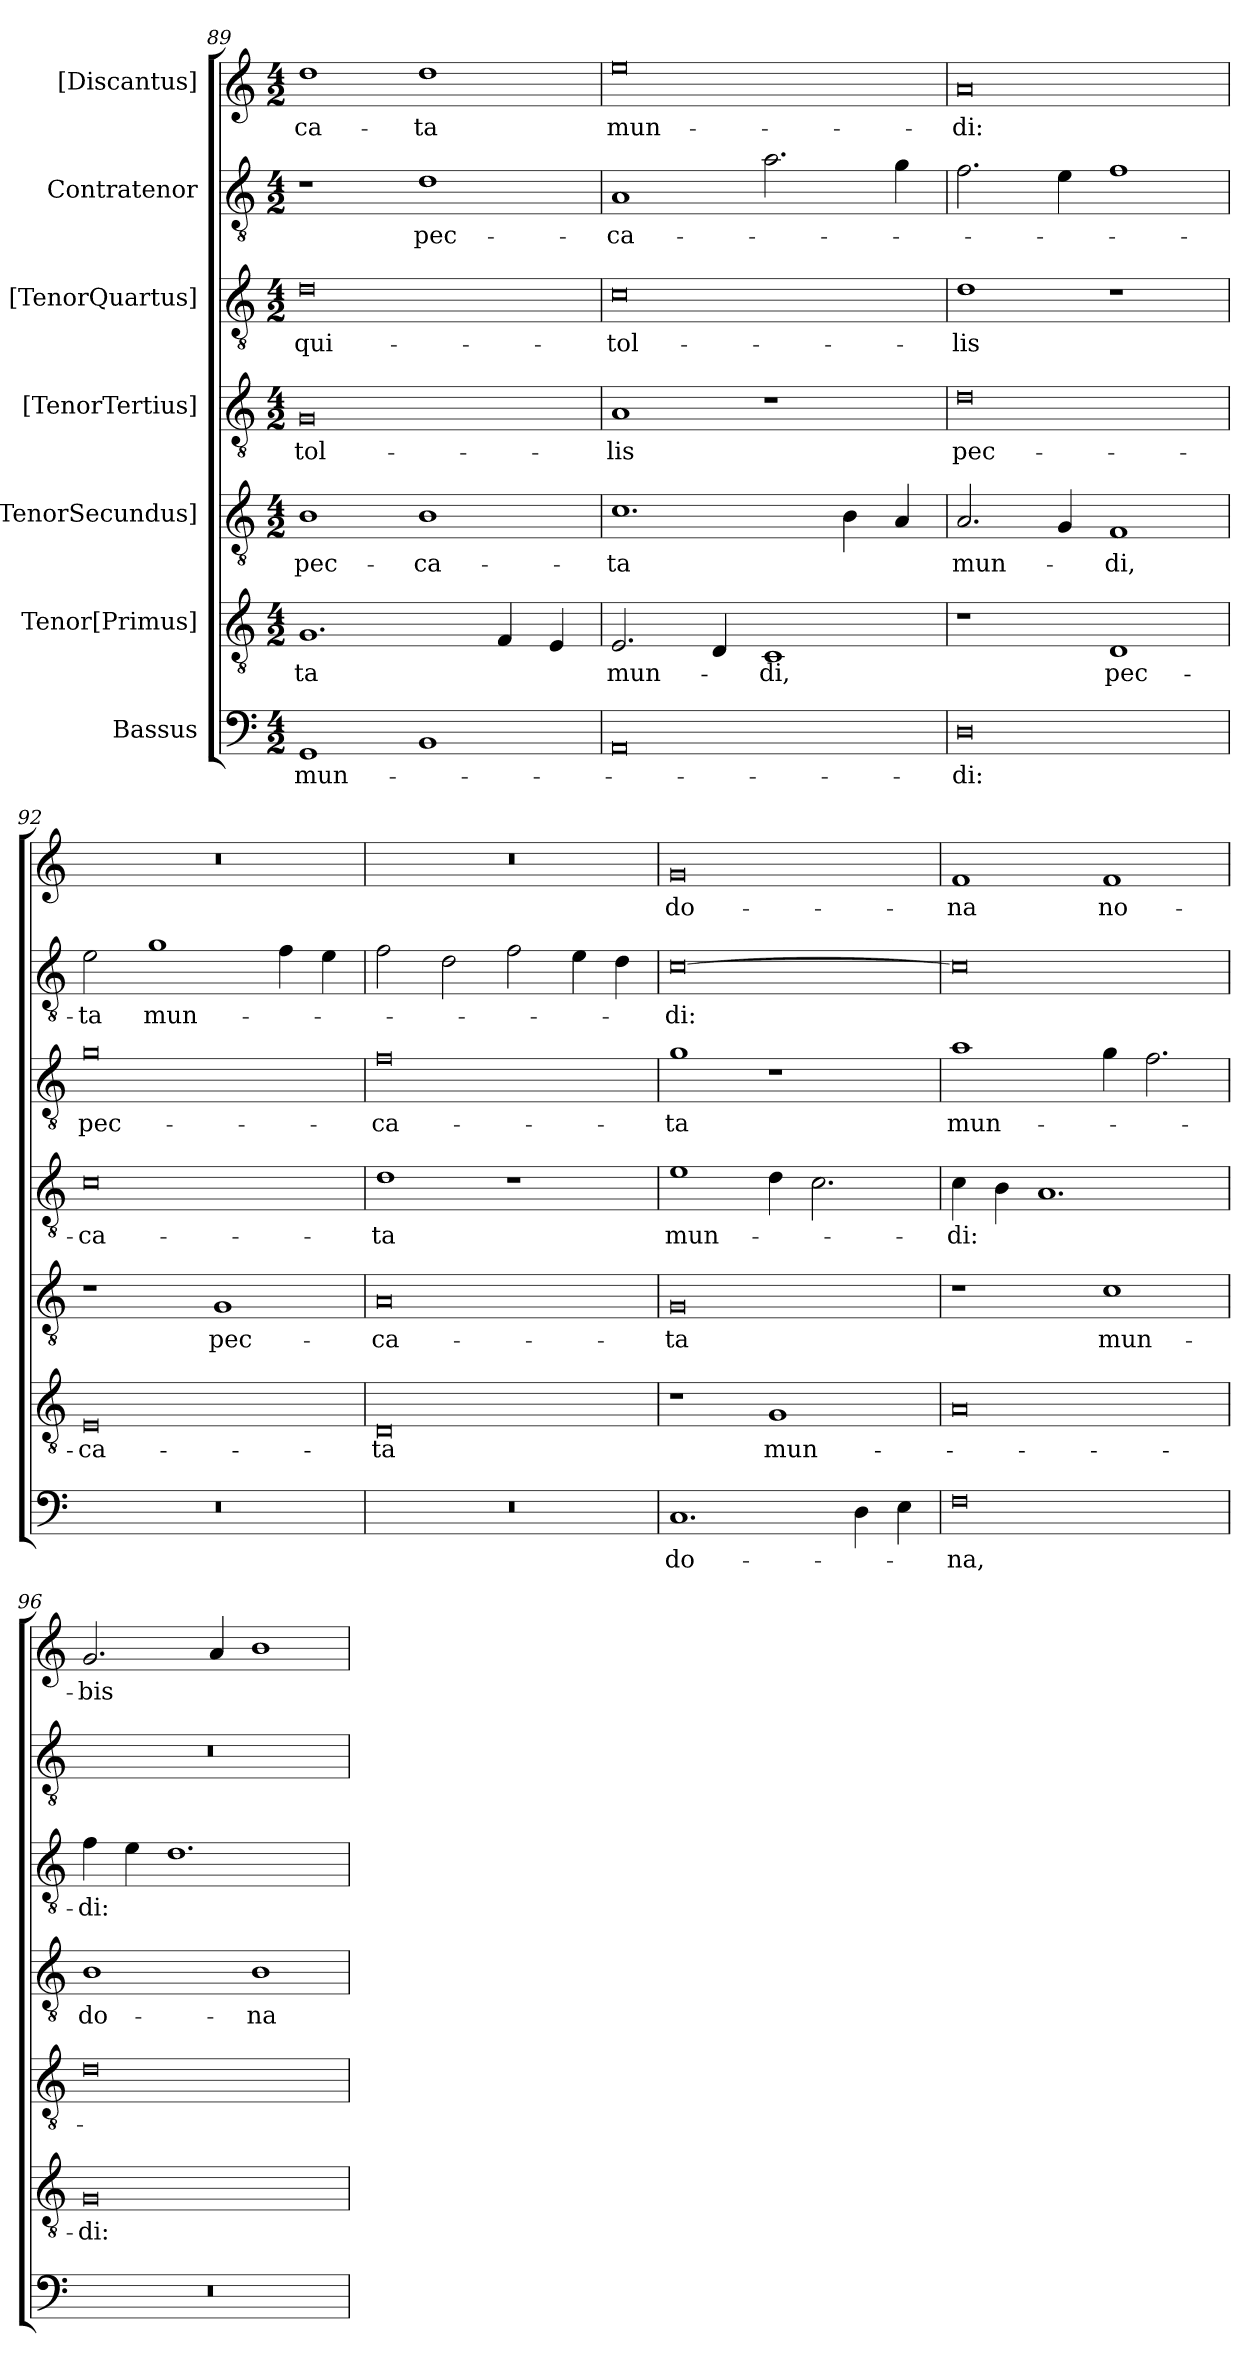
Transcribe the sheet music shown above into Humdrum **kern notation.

**kern	**text	**kern	**text	**kern	**text	**kern	**text	**kern	**text	**kern	**text	**kern	**text
*part7	*part7	*part6	*part6	*part5	*part5	*part4	*part4	*part3	*part3	*part2	*part2	*part1	*part1
*staff7	*staff7	*staff6	*staff6	*staff5	*staff5	*staff4	*staff4	*staff3	*staff3	*staff2	*staff2	*staff1	*staff1
*I"Bassus	*	*I"Tenor[Primus]	*	*I"[TenorSecundus]	*	*I"[TenorTertius]	*	*I"[TenorQuartus]	*	*I"Contratenor	*	*I"[Discantus]	*
*clefF4	*	*clefGv2	*	*clefGv2	*	*clefGv2	*	*clefGv2	*	*clefGv2	*	*clefG2	*
*k[]	*	*k[]	*	*k[]	*	*k[]	*	*k[]	*	*k[]	*	*k[]	*
*M4/2	*	*M4/2	*	*M4/2	*	*M4/2	*	*M4/2	*	*M4/2	*	*M4/2	*
=89	=89	=89	=89	=89	=89	=89	=89	=89	=89	=89	=89	=89	=89
1GG/	mun-	1.G/	-ta	1B\	pec-	0G/	tol-	0d\	qui-	1r	.	1dd\	-ca-
1BB/	.	.	.	1B\	-ca-	.	.	.	.	1d\	pec-	1dd\	-ta
.	.	4F/	.	.	.	.	.	.	.	.	.	.	.
.	.	4E/	.	.	.	.	.	.	.	.	.	.	.
=90	=90	=90	=90	=90	=90	=90	=90	=90	=90	=90	=90	=90	=90
0AA/	.	2.E/	mun-	1.c\	-ta	1A/	-lis	0c\	tol-	1A/	-ca-	0ee\	mun-
.	.	4D/	.	.	.	.	.	.	.	.	.	.	.
.	.	1C/	-di,	.	.	1r	.	.	.	2.a\	.	.	.
.	.	.	.	4B\	.	.	.	.	.	.	.	.	.
.	.	.	.	4A/	.	.	.	.	.	4g\	.	.	.
=91	=91	=91	=91	=91	=91	=91	=91	=91	=91	=91	=91	=91	=91
0D\	-di:	1r	.	2.A/	mun-	0d\	pec-	1d\	-lis	2.f\	.	0a/	-di:
.	.	.	.	4G/	.	.	.	.	.	4e\	.	.	.
.	.	1D/	pec-	1F/	-di,	.	.	1r	.	1f\	.	.	.
=92	=92	=92	=92	=92	=92	=92	=92	=92	=92	=92	=92	=92	=92
0r	.	0E/	-ca-	1r	.	0c\	-ca-	0g\	pec-	2e\	-ta	0r	.
.	.	.	.	.	.	.	.	.	.	1g\	mun-	.	.
.	.	.	.	1G/	pec-	.	.	.	.	.	.	.	.
.	.	.	.	.	.	.	.	.	.	4f\	.	.	.
.	.	.	.	.	.	.	.	.	.	4e\	.	.	.
=93	=93	=93	=93	=93	=93	=93	=93	=93	=93	=93	=93	=93	=93
0r	.	0D/	-ta	0A/	-ca-	1d\	-ta	0f\	-ca-	2f\	.	0r	.
.	.	.	.	.	.	.	.	.	.	2d\	.	.	.
.	.	.	.	.	.	1r	.	.	.	2f\	.	.	.
.	.	.	.	.	.	.	.	.	.	4e\	.	.	.
.	.	.	.	.	.	.	.	.	.	4d\	.	.	.
=94	=94	=94	=94	=94	=94	=94	=94	=94	=94	=94	=94	=94	=94
1.C/	do-	1r	.	0G/	-ta	1e\	mun-	1g\	-ta	[0c\	-di:	0g/	do-
.	.	1G/	mun-	.	.	4d\	.	1r	.	.	.	.	.
.	.	.	.	.	.	2.c\	.	.	.	.	.	.	.
4D\	.	.	.	.	.	.	.	.	.	.	.	.	.
4E\	.	.	.	.	.	.	.	.	.	.	.	.	.
=95	=95	=95	=95	=95	=95	=95	=95	=95	=95	=95	=95	=95	=95
0F\	-na,	0A/	.	1r	.	4c\	-di:	1a\	mun-	0c\]	.	1f/	-na
.	.	.	.	.	.	4B\	.	.	.	.	.	.	.
.	.	.	.	.	.	1.A/	.	.	.	.	.	.	.
.	.	.	.	1c\	mun-	.	.	4g\	.	.	.	1f/	no-
.	.	.	.	.	.	.	.	2.f\	.	.	.	.	.
=96	=96	=96	=96	=96	=96	=96	=96	=96	=96	=96	=96	=96	=96
0r	.	0G/	-di:	0d\	.	1B\	do-	4f\	-di:	0r	.	2.g/	-bis
.	.	.	.	.	.	.	.	4e\	.	.	.	.	.
.	.	.	.	.	.	.	.	1.d\	.	.	.	.	.
.	.	.	.	.	.	.	.	.	.	.	.	4a/	.
.	.	.	.	.	.	1B\	-na-	.	.	.	.	1b\	.
=	=	=	=	=	=	=	=	=	=	=	=	=	=
*-	*-	*-	*-	*-	*-	*-	*-	*-	*-	*-	*-	*-	*-
